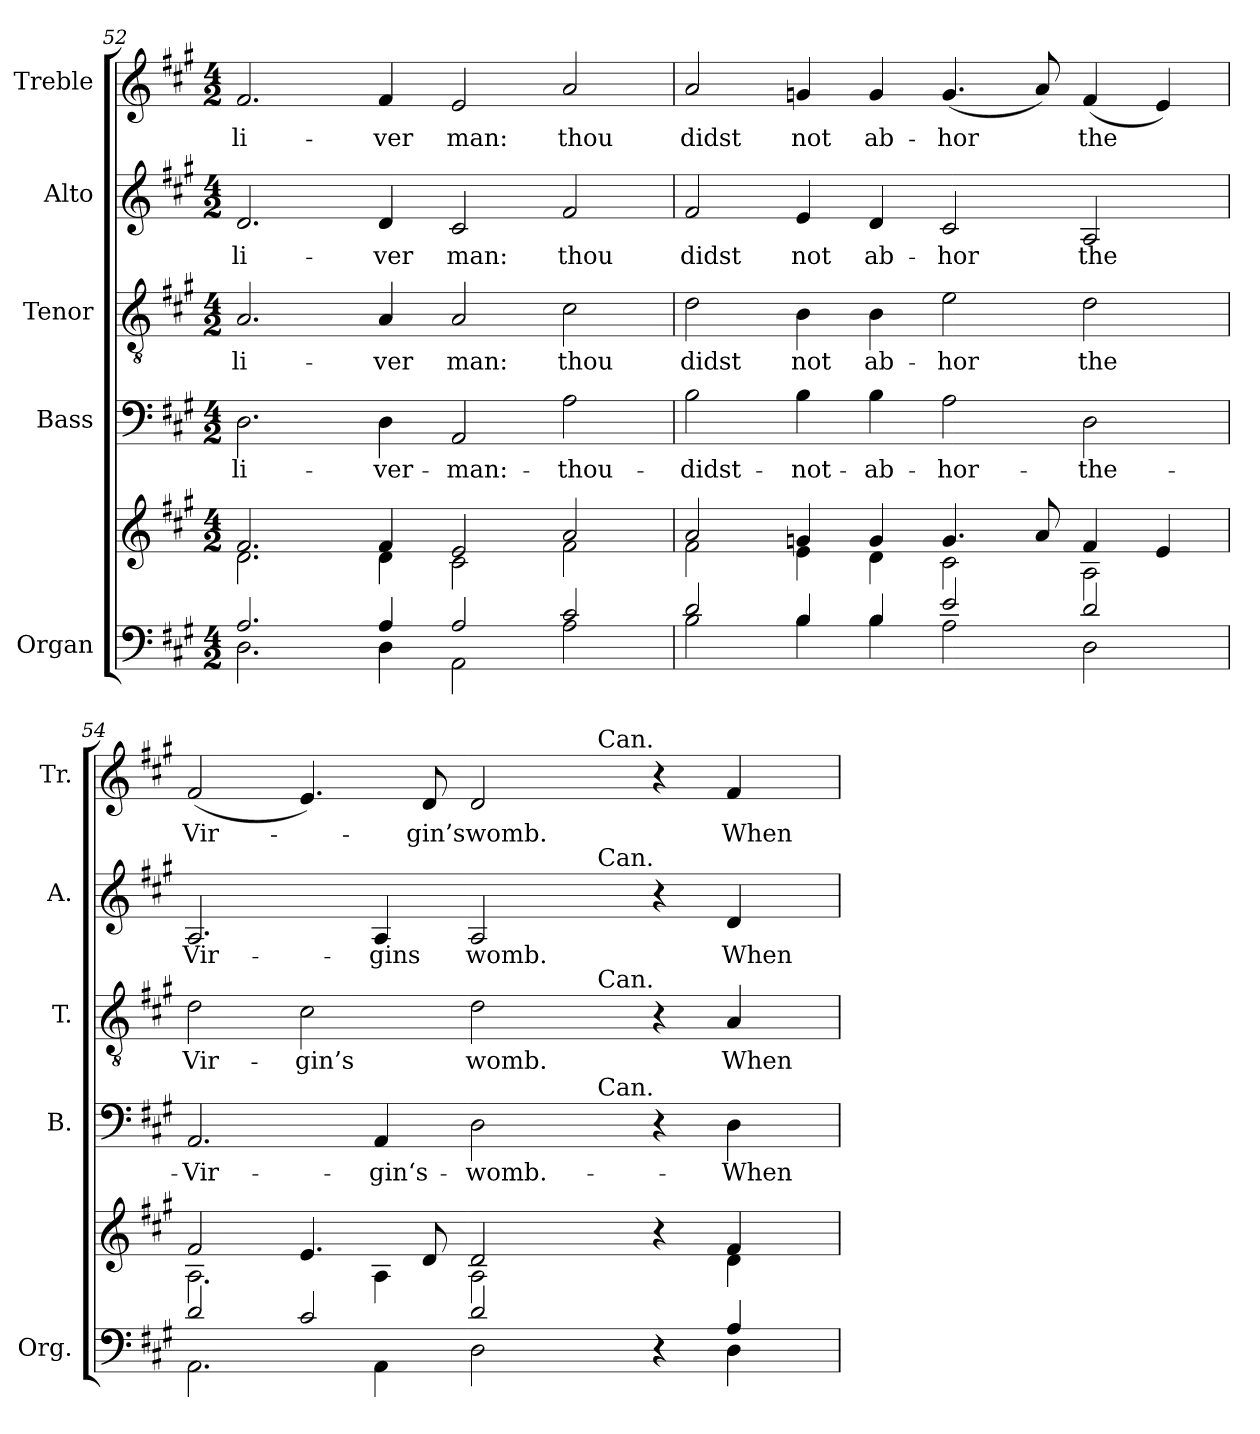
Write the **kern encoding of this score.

**kern	**kern	**kern	**text	**kern	**text	**kern	**text	**kern	**text
*part5	*part5	*part4	*part4	*part3	*part3	*part2	*part2	*part1	*part1
*staff6	*staff5	*staff4	*staff4	*staff3	*staff3	*staff2	*staff2	*staff1	*staff1
*I"Organ	*	*I"Bass	*	*I"Tenor	*	*I"Alto	*	*I"Treble	*
*I'Org.	*	*I'B.	*	*I'T.	*	*I'A.	*	*I'Tr.	*
*clefF4	*clefG2	*clefF4	*	*clefGv2	*	*clefG2	*	*clefG2	*
*	*	*	*	*ITrd7c12	*	*	*	*	*
*k[f#c#g#]	*k[f#c#g#]	*k[f#c#g#]	*	*k[f#c#g#]	*	*k[f#c#g#]	*	*k[f#c#g#]	*
*A:	*A:	*A:	*	*A:	*	*A:	*	*A:	*
*M4/2	*M4/2	*M4/2	*	*M4/2	*	*M4/2	*	*M4/2	*
=52	=52	=52	=52	=52	=52	=52	=52	=52	=52
*^	*^	*	*	*	*	*	*	*	*
!	!	!	!	!	!LO:LY:b:color=#000000	!	!	!	!	!	!
!	!	!	!	!	!	!	!LO:LY:b:color=#000000	!	!	!	!
!	!	!	!	!	!	!	!	!	!LO:LY:b:color=#000000	!	!
!	!	!	!	!	!	!	!	!	!	!	!LO:LY:b:color=#000000
2.Ai/	2.Di\	2.f#i/	2.di\	2.Di\	-li-	2.AAi/	-li-	2.di/	-li-	2.f#i/	-li-
!	!	!	!	!	!LO:LY:b:color=#000000	!	!	!	!	!	!
!	!	!	!	!	!	!	!LO:LY:b:color=#000000	!	!	!	!
!	!	!	!	!	!	!	!	!	!LO:LY:b:color=#000000	!	!
!	!	!	!	!	!	!	!	!	!	!	!LO:LY:b:color=#000000
4Ai/	4Di\	4f#i/	4di\	4Di\	-ver-	4AAi/	-ver	4di/	-ver	4f#i/	-ver
!	!	!	!	!	!LO:LY:b:color=#000000	!	!	!	!	!	!
!	!	!	!	!	!	!	!LO:LY:b:color=#000000	!	!	!	!
!	!	!	!	!	!	!	!	!	!LO:LY:b:color=#000000	!	!
!	!	!	!	!	!	!	!	!	!	!	!LO:LY:b:color=#000000
2Ai/	2AAi\	2ei/	2c#i\	2AAi/	-man:-	2AAi/	man:	2c#i/	man:	2ei/	man:
!	!	!	!	!	!LO:LY:b:color=#000000	!	!	!	!	!	!
!	!	!	!	!	!	!	!LO:LY:b:color=#000000	!	!	!	!
!	!	!	!	!	!	!	!	!	!LO:LY:b:color=#000000	!	!
!	!	!	!	!	!	!	!	!	!	!	!LO:LY:b:color=#000000
2c#i/	2Ai\	2ai/	2f#i\	2Ai\	-thou-	2C#i\	thou	2f#i/	thou	2ai/	thou
=53	=53	=53	=53	=53	=53	=53	=53	=53	=53	=53	=53
!	!	!	!	!	!LO:LY:b:color=#000000	!	!	!	!	!	!
!	!	!	!	!	!	!	!LO:LY:b:color=#000000	!	!	!	!
!	!	!	!	!	!	!	!	!	!LO:LY:b:color=#000000	!	!
!	!	!	!	!	!	!	!	!	!	!	!LO:LY:b:color=#000000
2di/	2Bi\	2ai/	2f#i\	2Bi\	-didst-	2Di\	didst	2f#i/	didst	2ai/	didst
!	!	!	!	!	!LO:LY:b:color=#000000	!	!	!	!	!	!
!	!	!	!	!	!	!	!LO:LY:b:color=#000000	!	!	!	!
!	!	!	!	!	!	!	!	!	!LO:LY:b:color=#000000	!	!
!	!	!	!	!	!	!	!	!	!	!	!LO:LY:b:color=#000000
4Bi/	4Bi\	4gni/	4ei\	4Bi\	-not-	4BBi\	not	4ei/	not	4gni/	not
!	!	!	!	!	!LO:LY:b:color=#000000	!	!	!	!	!	!
!	!	!	!	!	!	!	!LO:LY:b:color=#000000	!	!	!	!
!	!	!	!	!	!	!	!	!	!LO:LY:b:color=#000000	!	!
!	!	!	!	!	!	!	!	!	!	!	!LO:LY:b:color=#000000
4Bi/	4Bi\	4gi/	4di\	4Bi\	-ab-	4BBi\	ab-	4di/	ab-	4gi/	ab-
!	!	!	!	!	!LO:LY:b:color=#000000	!	!	!	!	!	!
!	!	!	!	!	!	!	!LO:LY:b:color=#000000	!	!	!	!
!	!	!	!	!	!	!	!	!	!LO:LY:b:color=#000000	!	!
!	!	!	!	!	!	!	!	!	!	!	!LO:LY:b:color=#000000
2ei/	2Ai\	4.gi/	2c#i\	2Ai\	-hor-	2Ei\	-hor	2c#i/	-hor	(4.gi/	-hor
.	.	8ai/	.	.	.	.	.	.	.	8ai/)	.
!	!	!	!	!	!LO:LY:b:color=#000000	!	!	!	!	!	!
!	!	!	!	!	!	!	!LO:LY:b:color=#000000	!	!	!	!
!	!	!	!	!	!	!	!	!	!LO:LY:b:color=#000000	!	!
!	!	!	!	!	!	!	!	!	!	!	!LO:LY:b:color=#000000
2di/	2Di\	4f#i/	2Ai\	2Di\	-the-	2Di\	the	2Ai/	the	(4f#i/	the
.	.	4ei/	.	.	.	.	.	.	.	4ei/)	.
!!LO:LB:g=z
=54	=54	=54	=54	=54	=54	=54	=54	=54	=54	=54	=54
!	!	!	!	!	!LO:LY:b:color=#000000	!	!	!	!	!	!
!	!	!	!	!	!	!	!LO:LY:b:color=#000000	!	!	!	!
!	!	!	!	!	!	!	!	!	!LO:LY:b:color=#000000	!	!
!	!	!	!	!	!	!	!	!	!	!	!LO:LY:b:color=#000000
*	*	*	*	*^	*	*^	*	*^	*	*^	*
2di/	2.AAi\	2f#i/	2.Ai\	2.AAi/	1ryy	-Vir-	2Di\	1ryy	Vir-	2.Ai/	1ryy	Vir-	(2f#i/	1ryy	Vir-
!	!	!	!	!	!	!	!	!	!LO:LY:b:color=#000000	!	!	!	!	!	!
2c#i/	.	4.ei/	.	.	.	.	2C#i\	.	-gin’s	.	.	.	4.ei/)	.	.
!	!	!	!	!	!	!LO:LY:b:color=#000000	!	!	!	!	!	!	!	!	!
!	!	!	!	!	!	!	!	!	!	!	!	!LO:LY:b:color=#000000	!	!	!
.	4AAi\	.	4Ai\	4AAi/	.	-gin‘s-	.	.	.	4Ai/	.	-gins	.	.	.
!	!	!	!	!	!	!	!	!	!	!	!	!	!	!	!LO:LY:b:color=#000000
.	.	8di/	.	.	.	.	.	.	.	.	.	.	8di/	.	-gin’s
!	!	!	!	!	!	!LO:LY:b:color=#000000	!	!	!	!	!	!	!	!	!
!	!	!	!	!	!	!	!	!	!LO:LY:b:color=#000000	!	!	!	!	!	!
!	!	!	!	!	!	!	!	!	!	!	!	!LO:LY:b:color=#000000	!	!	!
!	!	!	!	!	!	!	!	!	!	!	!	!	!	!	!LO:LY:b:color=#000000
2di/	2Di\	2di/	2Ai\	2Di\	4ryy	-womb.-	2Di\	4ryy	womb.	2Ai/	4ryy	womb.	2di/	4ryy	womb.
.	.	.	.	.	16ryy	.	.	16ryy	.	.	16ryy	.	.	16ryy	.
.	.	.	.	.	64...ryy	.	.	64...ryy	.	.	64...ryy	.	.	64...ryy	.
!	!	!	!	!	!	!	!	!	!	!	!	!	!	!LO:TX:a:t=Can.	!
!	!	!	!	!	!	!	!	!	!	!	!LO:TX:a:t=Can.	!	!	!	!
!	!	!	!	!	!	!	!	!LO:TX:a:t=Can.	!	!	!	!	!	!	!
!	!	!	!	!	!LO:TX:t=Can.	!	!	!	!	!	!	!	!	!	!
.	.	.	.	.	2ryy	.	.	2ryy	.	.	2ryy	.	.	2ryy	.
4r	4ryy	4r	4ryy	4r	.	.	4r	.	.	4r	.	.	4r	.	.
!	!	!	!	!	!	!LO:LY:b:color=#000000	!	!	!	!	!	!	!	!	!
!	!	!	!	!	!	!	!	!	!LO:LY:b:color=#000000	!	!	!	!	!	!
!	!	!	!	!	!	!	!	!	!	!	!	!LO:LY:b:color=#000000	!	!	!
!	!	!	!	!	!	!	!	!	!	!	!	!	!	!	!LO:LY:b:color=#000000
4Ai/	4Di\	4f#i/	4di\	4Di\	.	-When-	4AAi/	.	When	4di/	.	When	4f#i/	.	When
.	.	.	.	.	8ryy	.	.	8ryy	.	.	8ryy	.	.	8ryy	.
.	.	.	.	.	32ryy	.	.	32ryy	.	.	32ryy	.	.	32ryy	.
.	.	.	.	.	512ryy	.	.	512ryy	.	.	512ryy	.	.	512ryy	.
*v	*v	*	*	*v	*v	*	*v	*v	*	*v	*v	*	*v	*v	*
*	*v	*v	*	*	*	*	*	*	*	*
=	=	=	=	=	=	=	=	=	=
*-	*-	*-	*-	*-	*-	*-	*-	*-	*-
